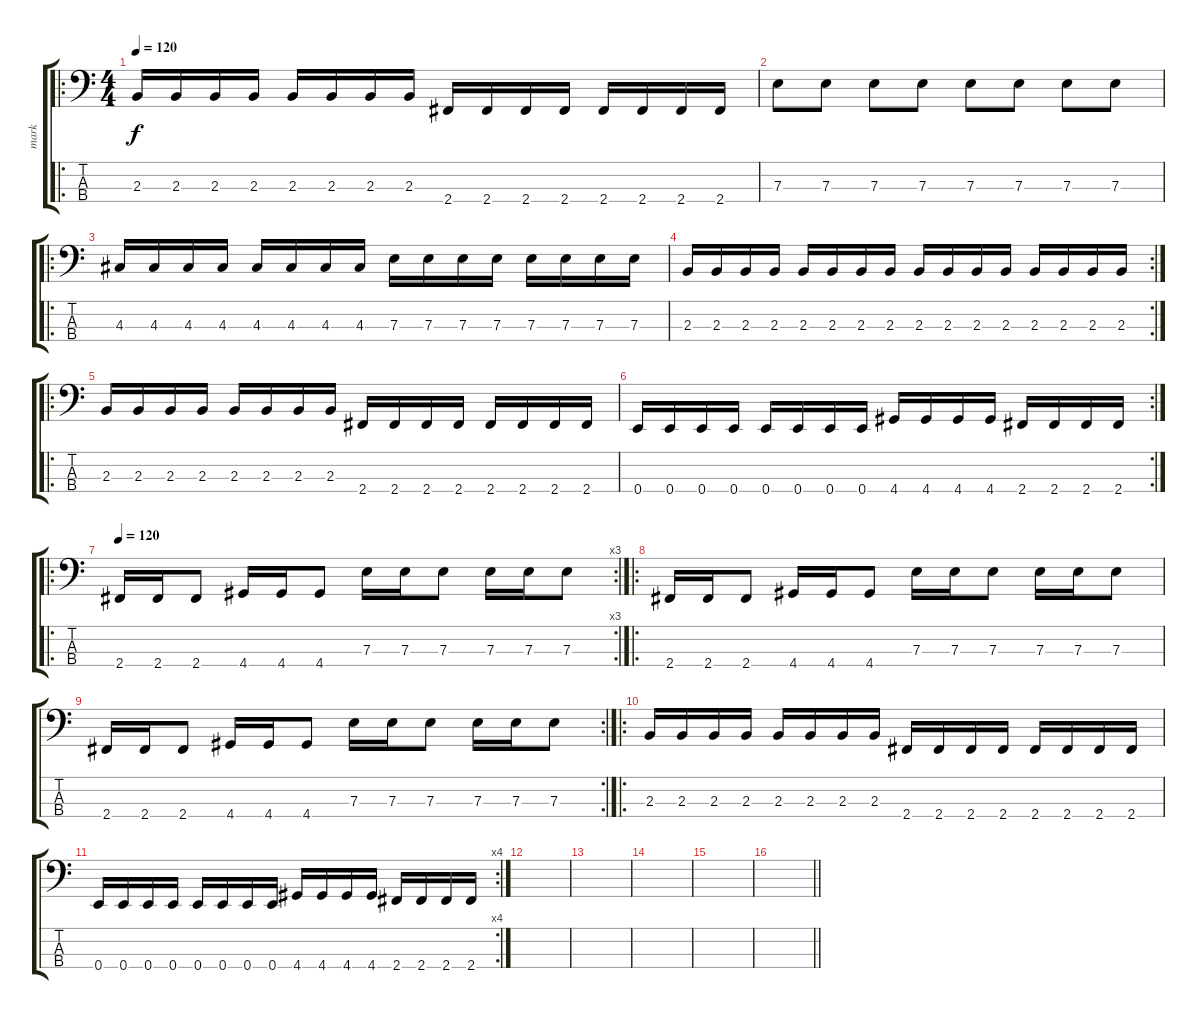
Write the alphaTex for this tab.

\track ("mark" "mark") {instrument slapbass1}
\staff {score tabs}
\tuning (G2 D2 A1 E1) {hide}
\ro
\ts (4 4)
\tempo 120
\clef f4
\ks c
2.3.16{dy f} 2.3.16 2.3.16 2.3.16 2.3.16 2.3.16 2.3.16 2.3.16 2.4.16 2.4.16 2.4.16 2.4.16 2.4.16 2.4.16 2.4.16 2.4.16 |
7.3.8 7.3.8 7.3.8 7.3.8 7.3.8 7.3.8 7.3.8 7.3.8 |
\ro
4.3.16 4.3.16 4.3.16 4.3.16 4.3.16 4.3.16 4.3.16 4.3.16 7.3.16 7.3.16 7.3.16 7.3.16 7.3.16 7.3.16 7.3.16 7.3.16 |
\rc 2
2.3.16 2.3.16 2.3.16 2.3.16 2.3.16 2.3.16 2.3.16 2.3.16 2.3.16 2.3.16 2.3.16 2.3.16 2.3.16 2.3.16 2.3.16 2.3.16 |
\ro
2.3.16 2.3.16 2.3.16 2.3.16 2.3.16 2.3.16 2.3.16 2.3.16 2.4.16 2.4.16 2.4.16 2.4.16 2.4.16 2.4.16 2.4.16 2.4.16 |
\rc 2
0.4.16 0.4.16 0.4.16 0.4.16 0.4.16 0.4.16 0.4.16 0.4.16 4.4.16 4.4.16 4.4.16 4.4.16 2.4.16 2.4.16 2.4.16 2.4.16 |
\ro
\rc 3
\tempo 120
2.4.16 2.4.16 2.4.8 4.4.16 4.4.16 4.4.8 7.3.16 7.3.16 7.3.8 7.3.16 7.3.16 7.3.8 |
\ro
2.4.16 2.4.16 2.4.8 4.4.16 4.4.16 4.4.8 7.3.16 7.3.16 7.3.8 7.3.16 7.3.16 7.3.8 |
\rc 2
2.4.16 2.4.16 2.4.8 4.4.16 4.4.16 4.4.8 7.3.16 7.3.16 7.3.8 7.3.16 7.3.16 7.3.8 |
\ro
2.3.16 2.3.16 2.3.16 2.3.16 2.3.16 2.3.16 2.3.16 2.3.16 2.4.16 2.4.16 2.4.16 2.4.16 2.4.16 2.4.16 2.4.16 2.4.16 |
\rc 4
0.4.16 0.4.16 0.4.16 0.4.16 0.4.16 0.4.16 0.4.16 0.4.16 4.4.16 4.4.16 4.4.16 4.4.16 2.4.16 2.4.16 2.4.16 2.4.16 |
|
|
|
|
\barLineRight lightlight
